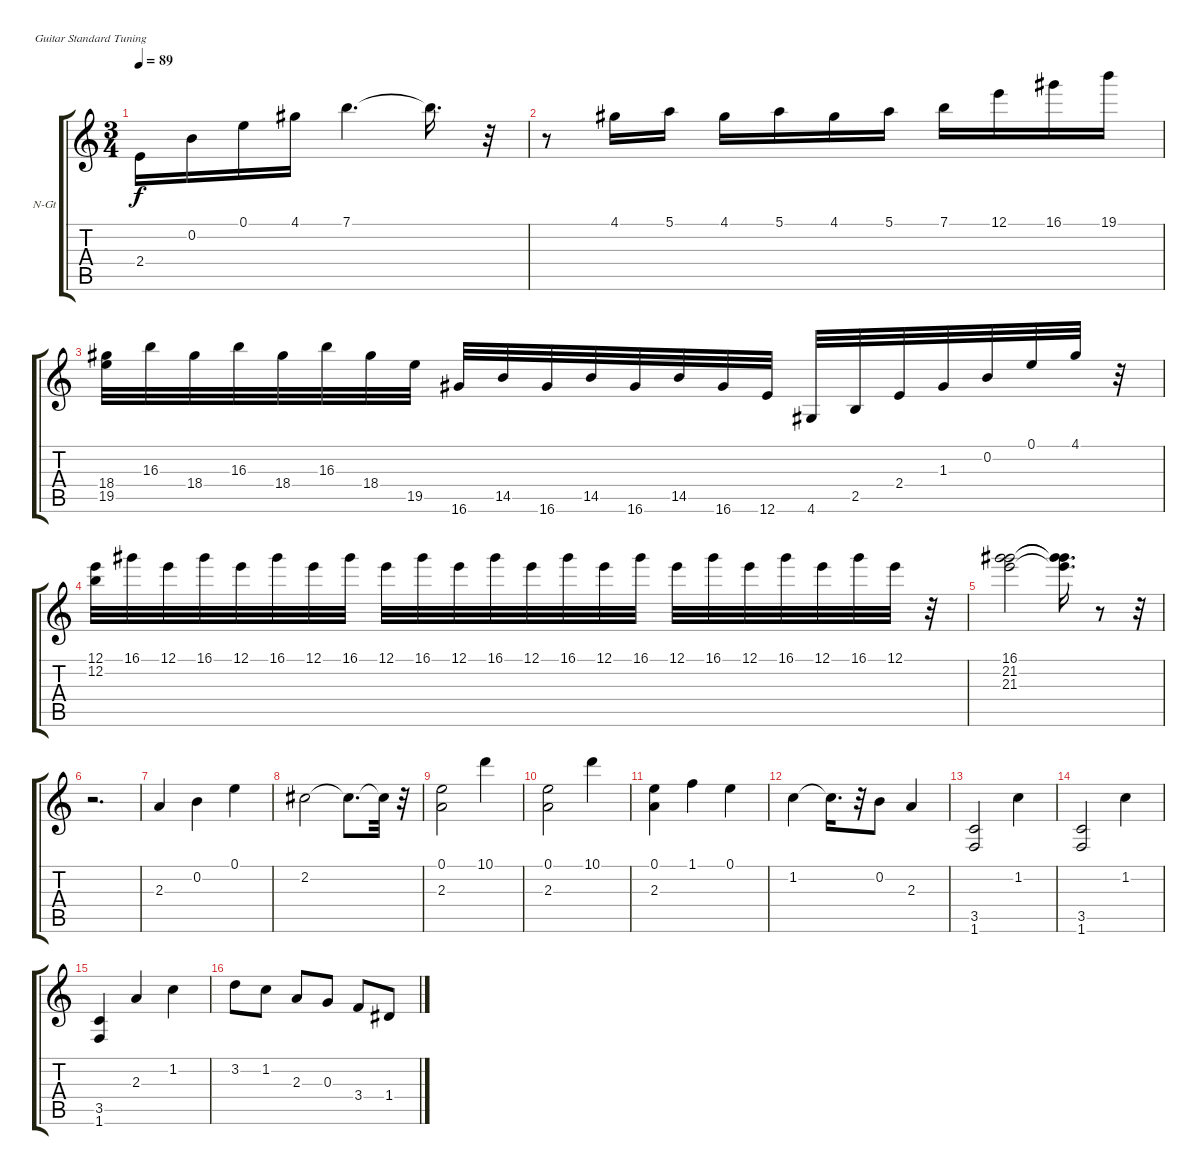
\bracketExtendMode groupsimilarinstruments
\firstSystemTrackNameOrientation horizontal
\otherSystemsTrackNameOrientation horizontal
\track ("2nd guitar" "N-Gt") {instrument acousticguitarnylon}
\staff {score tabs}
\tuning (E4 B3 G3 D3 A2 E2)
\ts (3 4)
\tempo 89
\clef g2
\ks c
2.4.16{dy f} 0.2.16 0.1.16 4.1.16 7.1.4{d} 7.1{t}.16{d} r.32 |
r.8 4.1.16 5.1.16 4.1.16 5.1.16 4.1.16 5.1.16 7.1.16 12.1.16 16.1.16 19.1.16 |
(18.4 19.5).32 16.3.32 18.4.32 16.3.32 18.4.32 16.3.32 18.4.32 19.5.32 16.6.32 14.5.32 16.6.32 14.5.32 16.6.32 14.5.32 16.6.32 12.6.32 4.6.32 2.5.32 2.4.32 1.3.32 0.2.32 0.1.32 4.1.32 r.32 |
(12.1 12.2).32 16.1.32 12.1.32 16.1.32 12.1.32 16.1.32 12.1.32 16.1.32 12.1.32 16.1.32 12.1.32 16.1.32 12.1.32 16.1.32 12.1.32 16.1.32 12.1.32 16.1.32 12.1.32 16.1.32 12.1.32 16.1.32 12.1.32 r.32 |
(16.1 21.2 21.3).2 (16.1{t} 21.2{t} 21.3{t}).16{d} r.8 r.32 |
r.2{d} |
2.3.4 0.2.4 0.1.4 |
2.2.2 2.2{t}.8{d} 2.2{t}.32 r.32 |
(0.1 2.3).2 10.1.4 |
(0.1 2.3).2 10.1.4 |
(0.1 2.3).4 1.1.4 0.1.4 |
1.2.4 1.2{t}.16{d} r.32 0.2.8 2.3.4 |
(3.5 1.6).2 1.2.4 |
(3.5 1.6).2 1.2.4 |
(3.5 1.6).4 2.3.4 1.2.4 |
3.2.8 1.2.8 2.3.8 0.3.8 3.4.8 1.4.8
